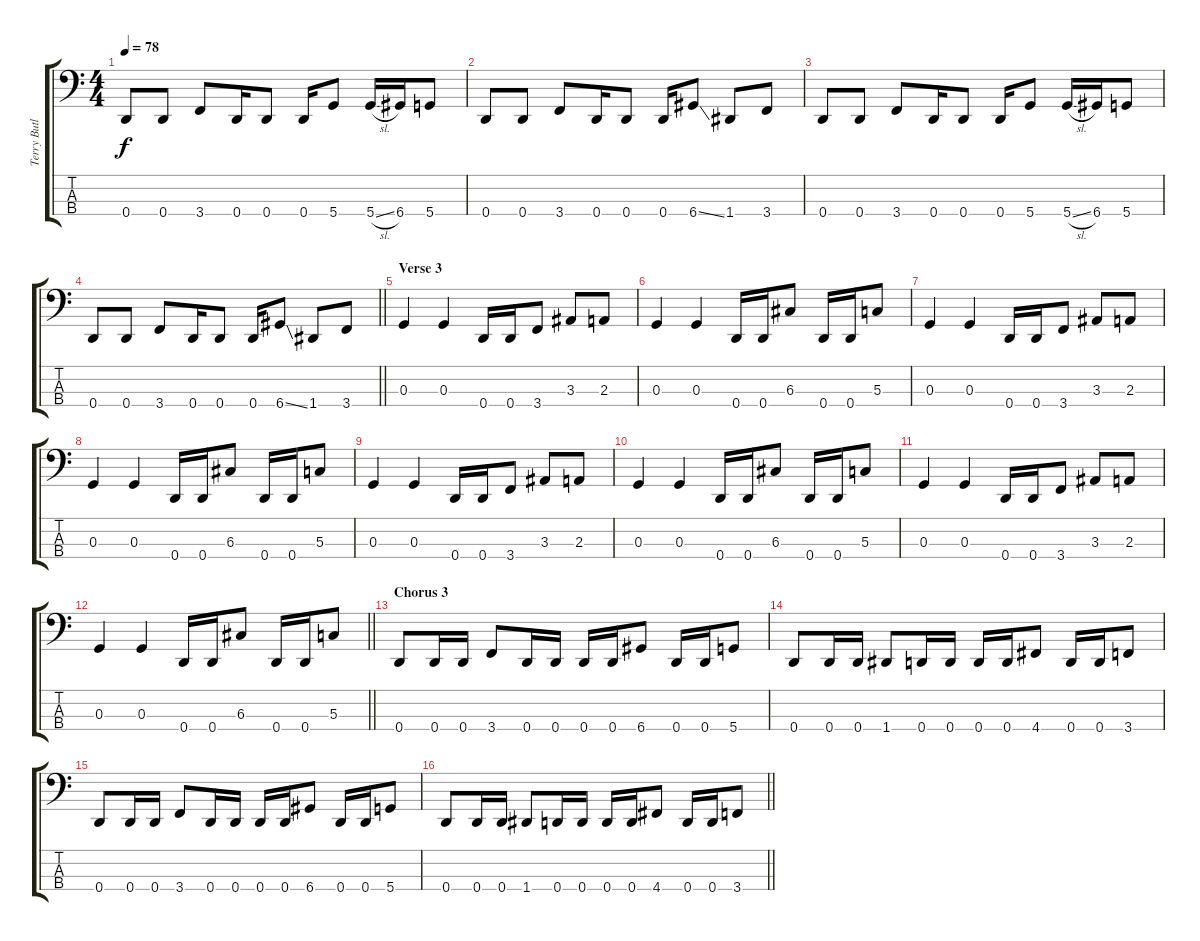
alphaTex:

\track ("Terry Butler" "Terry Butl") {instrument electricbassfinger}
\staff {score tabs}
\tuning (F2 C2 G1 D1) {hide}
\ts (4 4)
\tempo 78
\clef f4
\ks c
0.4.8{dy f} 0.4.8 3.4.8 0.4.16 0.4.8 0.4.16 5.4.8 5.4{sl}.16 6.4.16 5.4.8 |
0.4.8 0.4.8 3.4.8 0.4.16 0.4.8 0.4.16 6.4{ss}.8 1.4.8 3.4.8 |
0.4.8 0.4.8 3.4.8 0.4.16 0.4.8 0.4.16 5.4.8 5.4{sl}.16 6.4.16 5.4.8 |
\barLineRight lightlight
0.4.8 0.4.8 3.4.8 0.4.16 0.4.8 0.4.16 6.4{ss}.8 1.4.8 3.4.8 |
\section ("" "Verse 3")
0.3.4 0.3.4 0.4.16 0.4.16 3.4.8 3.3.8 2.3.8 |
0.3.4 0.3.4 0.4.16 0.4.16 6.3.8 0.4.16 0.4.16 5.3.8 |
0.3.4 0.3.4 0.4.16 0.4.16 3.4.8 3.3.8 2.3.8 |
0.3.4 0.3.4 0.4.16 0.4.16 6.3.8 0.4.16 0.4.16 5.3.8 |
0.3.4 0.3.4 0.4.16 0.4.16 3.4.8 3.3.8 2.3.8 |
0.3.4 0.3.4 0.4.16 0.4.16 6.3.8 0.4.16 0.4.16 5.3.8 |
0.3.4 0.3.4 0.4.16 0.4.16 3.4.8 3.3.8 2.3.8 |
\barLineRight lightlight
0.3.4 0.3.4 0.4.16 0.4.16 6.3.8 0.4.16 0.4.16 5.3.8 |
\section ("" "Chorus 3")
0.4.8 0.4.16 0.4.16 3.4.8 0.4.16 0.4.16 0.4.16 0.4.16 6.4.8 0.4.16 0.4.16 5.4.8 |
0.4.8 0.4.16 0.4.16 1.4.8 0.4.16 0.4.16 0.4.16 0.4.16 4.4.8 0.4.16 0.4.16 3.4.8 |
0.4.8 0.4.16 0.4.16 3.4.8 0.4.16 0.4.16 0.4.16 0.4.16 6.4.8 0.4.16 0.4.16 5.4.8 |
\barLineRight lightlight
0.4.8 0.4.16 0.4.16 1.4.8 0.4.16 0.4.16 0.4.16 0.4.16 4.4.8 0.4.16 0.4.16 3.4.8
